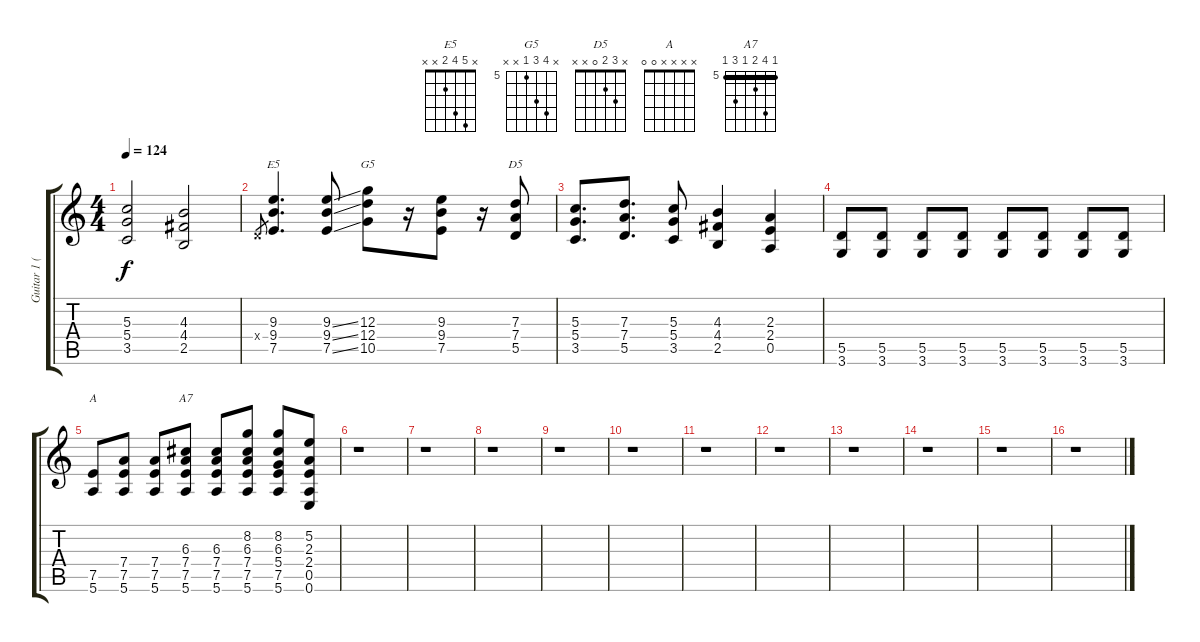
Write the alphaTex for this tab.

\track ("Guitar 1 (Jack White)" "Guitar 1 (") {instrument overdrivenguitar}
\staff {score tabs}
\tuning (E4 B3 G3 D3 A2 E2) {hide}
\chord ("E5" x 5 4 2 x x)
\chord ("G5" x 8 7 5 x x) {firstfret 5}
\chord ("D5" x 3 2 0 x x)
\chord ("A" x x x x 0 0)
\chord ("A7" 5 8 6 5 7 5) {firstfret 5 barre 5}
\ts (4 4)
\tempo 124
\clef g2
\ks c
(5.3 5.4 3.5).2{dy f} (4.3 4.4 2.5).2 |
0.4{x}.8{gr} (9.3 9.4 7.5).4{d ch "E5"} (9.3{ss} 9.4{ss} 7.5{ss}).8 (12.3 12.4 10.5).8{ch "G5"} r.16 (9.3 9.4 7.5).8 r.16 (7.3 7.4 5.5).8{ch "D5"} |
(5.3 5.4 3.5).8{d} (7.3 7.4 5.5).8{d} (5.3 5.4 3.5).8 (4.3 4.4 2.5).4 (2.3 2.4 0.5).4 |
(5.5 3.6).8 (5.5 3.6).8 (5.5 3.6).8 (5.5 3.6).8 (5.5 3.6).8 (5.5 3.6).8 (5.5 3.6).8 (5.5 3.6).8 |
(7.5 5.6).8{ch "A"} (7.4 7.5 5.6).8 (7.4 7.5 5.6).8 (6.3 7.4 7.5 5.6).8{ch "A7"} (6.3 7.4 7.5 5.6).8 (8.2 6.3 7.4 7.5 5.6).8 (8.2 6.3 5.4 7.5 5.6).8 (5.2 2.3 2.4 0.5 0.6).8 |
r.1 |
r.1 |
r.1 |
r.1 |
r.1 |
r.1 |
r.1 |
r.1 |
r.1 |
r.1 |
r.1
